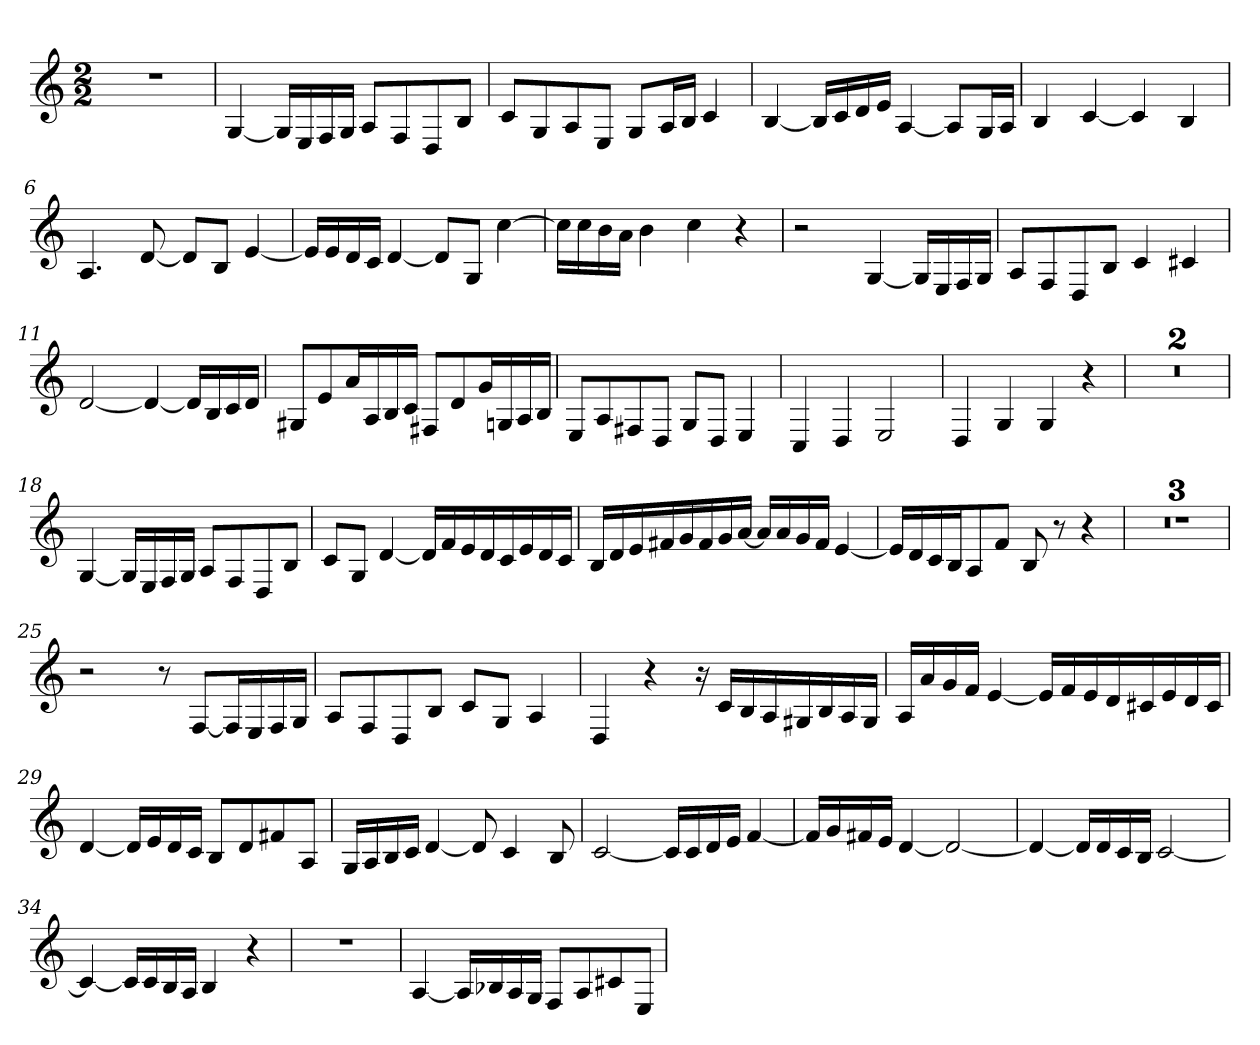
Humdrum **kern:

**kern
*part1
*staff1
*k[]
*M2/2
*MM76
=1
1r
=2
[4G
16GLL]
16E
16F
16GJJ
8AL
8F
8D
8BJ
=3
8cL
8G
8A
8EJ
8GL
16AL
16BJJ
4c
=4
[4B
16BLL]
16c
16d
16eJJ
[4A
8AL]
16GL
16AJJ
=5
4B
[4c
4c]
4B
=6
4.A
[8d
8dL]
8BJ
[4e
=7
16eLL]
16e
16d
16cJJ
[4d
8dL]
8GJ
[4cc
=8
16ccLL]
16cc
16b
16aJJ
4b
4cc
4r
=9
2r
[4G
16GLL]
16E
16F
16GJJ
=10
8AL
8F
8D
8BJ
4c
4c#X
=11
[2d
4d_
16dLL]
16B
16c
16dJJ
=12
8G#XL
8e
16aL
16A
16B
16cJJ
8F#XL
8d
16gL
16Gn
16A
16BJJ
=13
8EL
8A
8F#X
8DJ
8GL
8DJ
4E
=14
4C
4D
2E
=15
4D
4G
4G
4r
=16
1r
=17
1r
=18
[4G
16GLL]
16E
16F
16GJJ
8AL
8F
8D
8BJ
=19
8cL
8GJ
[4d
16dLL]
16f
16e
16d
16c
16e
16d
16cJJ
=20
16BLL
16d
16e
16f#X
16g
16f#
16g
[16aJJ
16aLL]
16a
16g
16f#JJ
[4e
=21
16eLL]
16d
16c
16BJ
8A
8fJ
8B
8r
4r
=22
1r
=23
1r
=24
1r
=25
2r
8r
[8FL
16FL]
16E
16F
16GJJ
=26
8AL
8F
8D
8BJ
8cL
8GJ
4A
=27
4D
4r
16r
16cLL
16B
16A
16G#X
16B
16A
16G#JJ
=28
16ALL
16a
16g
16fJJ
[4e
16eLL]
16f
16e
16d
16c#X
16e
16d
16c#JJ
=29
[4d
16dLL]
16e
16d
16cJJ
8BL
8d
8f#X
8AJ
=30
16GLL
16A
16B
16cJJ
[4d
8d]
4c
8B
=31
[2c
16cLL]
16c
16d
16eJJ
[4f
=32
16fLL]
16g
16f#X
16eJJ
[4d
2d_
=33
4d_
16dLL]
16d
16c
16BJJ
[2c
=34
4c_
16cLL]
16c
16B
16AJJ
4B
4r
=35
1r
=36
[4A
16ALL]
16B-X
16A
16GJJ
8FL
8A
8c#X
8EJ
=
*-
